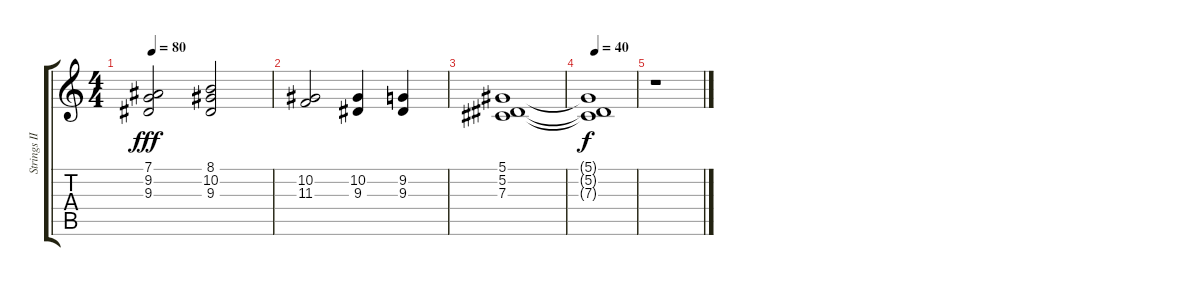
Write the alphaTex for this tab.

\track ("Strings II" "Strings II") {instrument synthstrings2}
\staff {score tabs}
\tuning (Eb4 Bb3 Gb3 Db3 Ab2 Eb2) {hide}
\ts (4 4)
\tempo 80
\clef g2
\ks c
(7.1 9.2 9.3).2{dy fff} (8.1 10.2 9.3).2 |
(10.2 11.3).2 (10.2 9.3).4 (9.2 9.3).4 |
(5.1 5.2 7.3).1 |
\tempo 40
(5.1{t} 5.2{t} 7.3{t}).1{dy f} |
r.1
